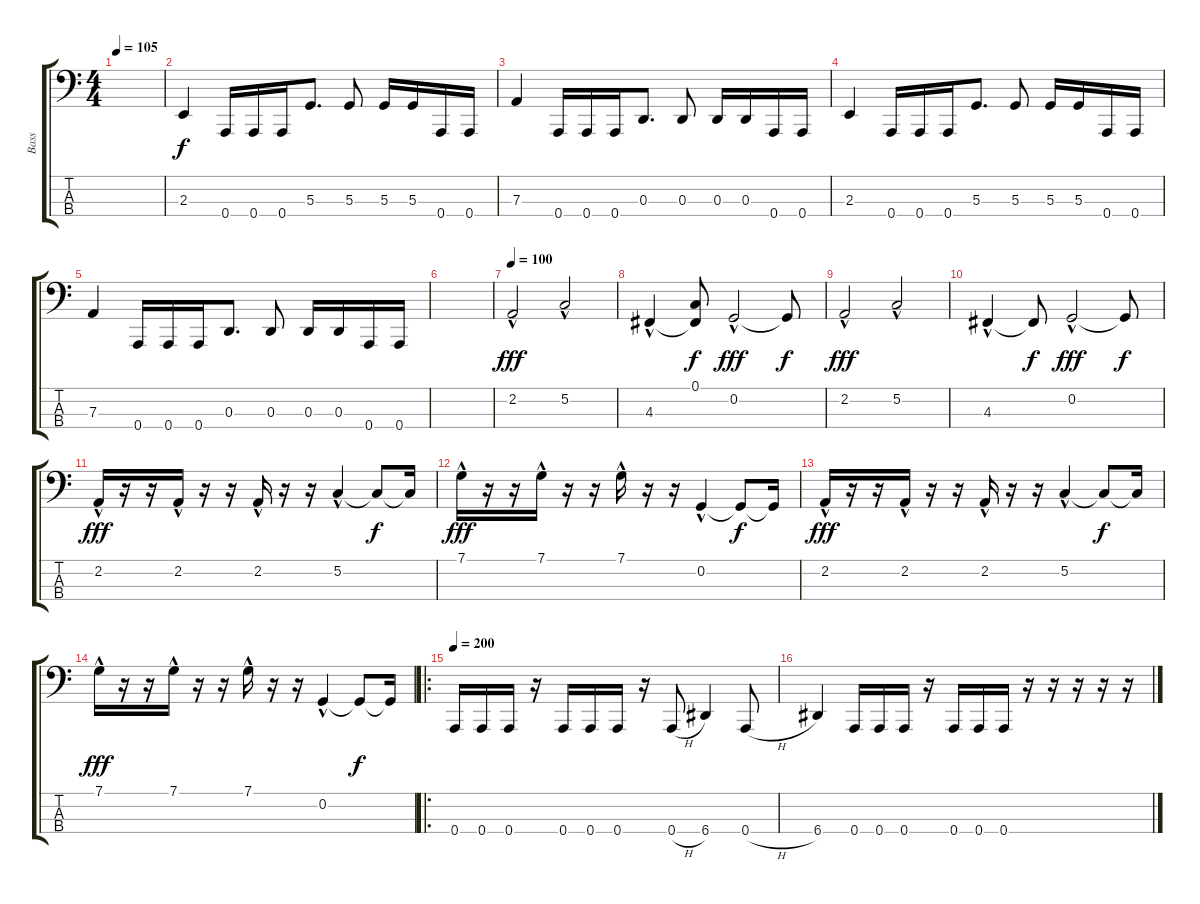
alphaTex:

\track ("Bass" "Bass") {instrument electricbassfinger}
\staff {score tabs}
\tuning (C2 G1 D1 A0) {hide}
\ts (4 4)
\tempo 105
\clef f4
\ks c
|
2.3.4 0.4.16 0.4.16 0.4.16 5.3.8{d} 5.3.8 5.3.16 5.3.16 0.4.16 0.4.16 |
7.3.4 0.4.16 0.4.16 0.4.16 0.3.8{d} 0.3.8 0.3.16 0.3.16 0.4.16 0.4.16 |
2.3.4 0.4.16 0.4.16 0.4.16 5.3.8{d} 5.3.8 5.3.16 5.3.16 0.4.16 0.4.16 |
7.3.4 0.4.16 0.4.16 0.4.16 0.3.8{d} 0.3.8 0.3.16 0.3.16 0.4.16 0.4.16 |
|
\tempo 100
2.2{hac}.2{dy fff} 5.2{hac}.2 |
4.3{hac}.4 (0.1 4.3{t}).8{dy f} 0.2{hac}.2{dy fff} 0.2{t}.8{dy f} |
2.2{hac}.2{dy fff} 5.2{hac}.2 |
4.3{hac}.4 4.3{t}.8{dy f} 0.2{hac}.2{dy fff} 0.2{t}.8{dy f} |
2.2{hac}.16{dy fff} r.16 r.16 2.2{hac}.16 r.16 r.16 2.2{hac}.16 r.16 r.16 5.2{hac}.4 5.2{t}.8{dy f} 5.2{t}.16 |
7.1{hac}.16{dy fff} r.16 r.16 7.1{hac}.16 r.16 r.16 7.1{hac}.16 r.16 r.16 0.2{hac}.4 0.2{t}.8{dy f} 0.2{t}.16 |
2.2{hac}.16{dy fff} r.16 r.16 2.2{hac}.16 r.16 r.16 2.2{hac}.16 r.16 r.16 5.2{hac}.4 5.2{t}.8{dy f} 5.2{t}.16 |
7.1{hac}.16{dy fff} r.16 r.16 7.1{hac}.16 r.16 r.16 7.1{hac}.16 r.16 r.16 0.2{hac}.4 0.2{t}.8{dy f} 0.2{t}.16 |
\ro
\tempo 200
0.4.16 0.4.16 0.4.16 r.16 0.4.16 0.4.16 0.4.16 r.16 0.4{h}.8 6.4.4 0.4{h}.8 |
6.4.4 0.4.16 0.4.16 0.4.16 r.16 0.4.16 0.4.16 0.4.16 r.16 r.16 r.16 r.16 r.16
